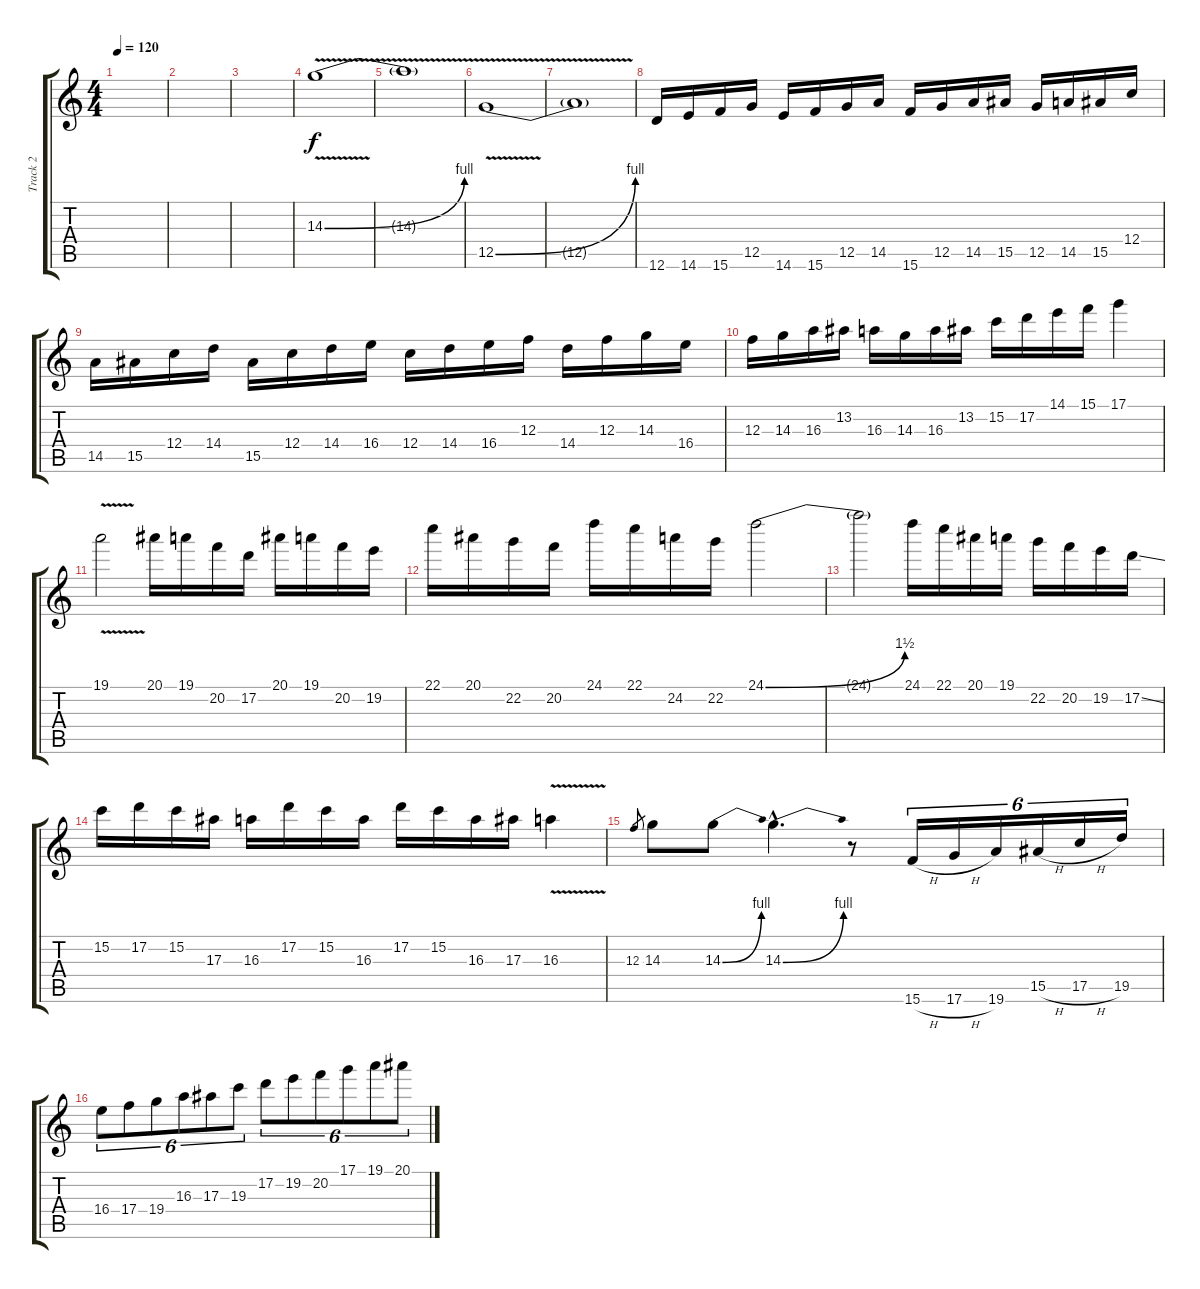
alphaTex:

\track ("Track 2" "Track 2") {instrument distortionguitar}
\staff {score tabs}
\tuning (D4 A3 F3 C3 G2 D2) {hide}
\ts (4 4)
\tempo 120
\clef g2
\ks c
|
|
|
14.3{be (bend 0 0 60 4) v}.1{volume 16} |
14.3{t}.1 |
12.5{be (bend 0 0 60 4) v}.1 |
12.5{t}.1 |
12.6.16 14.6.16 15.6.16 12.5.16 14.6.16 15.6.16 12.5.16 14.5.16 15.6.16 12.5.16 14.5.16 15.5.16 12.5.16 14.5.16 15.5.16 12.4.16 |
14.5.16 15.5.16 12.4.16 14.4.16 15.5.16 12.4.16 14.4.16 16.4.16 12.4.16 14.4.16 16.4.16 12.3.16 14.4.16 12.3.16 14.3.16 16.4.16 |
12.3.16 14.3.16 16.3.16 13.2.16 16.3.16 14.3.16 16.3.16 13.2.16 15.2.16 17.2.16 14.1.16 15.1.16 17.1.4 |
19.1{v}.2 20.1.16 19.1.16 20.2.16 17.2.16 20.1.16 19.1.16 20.2.16 19.2.16 |
22.1.16 20.1.16 22.2.16 20.2.16 24.1.16 22.1.16 24.2.16 22.2.16 24.1{be (bend 0 0 60 6)}.2 |
24.1{t}.2 24.1.16 22.1.16 20.1.16 19.1.16 22.2.16 20.2.16 19.2.16 17.2{ss}.16 |
15.2.16 17.2.16 15.2.16 17.3.16 16.3.16 17.2.16 15.2.16 16.3.16 17.2.16 15.2.16 16.3.16 17.3.16 16.3{v}.4 |
12.3.8{gr} 14.3.8 14.3{be (bend 0 0 60 4)}.8 14.3{be (bend 0 0 60 4) hac}.4{d} r.8 15.6{h}.16{tu (6 4)} 17.6{h}.16{tu (6 4)} 19.6.16{tu (6 4)} 15.5{h}.16{tu (6 4)} 17.5{h}.16{tu (6 4)} 19.5.16{tu (6 4)} |
16.4.8{tu (6 4)} 17.4.8{tu (6 4)} 19.4.8{tu (6 4)} 16.3.8{tu (6 4)} 17.3.8{tu (6 4)} 19.3.8{tu (6 4)} 17.2.8{tu (6 4)} 19.2.8{tu (6 4)} 20.2.8{tu (6 4)} 17.1.8{tu (6 4)} 19.1.8{tu (6 4)} 20.1.8{tu (6 4)}
